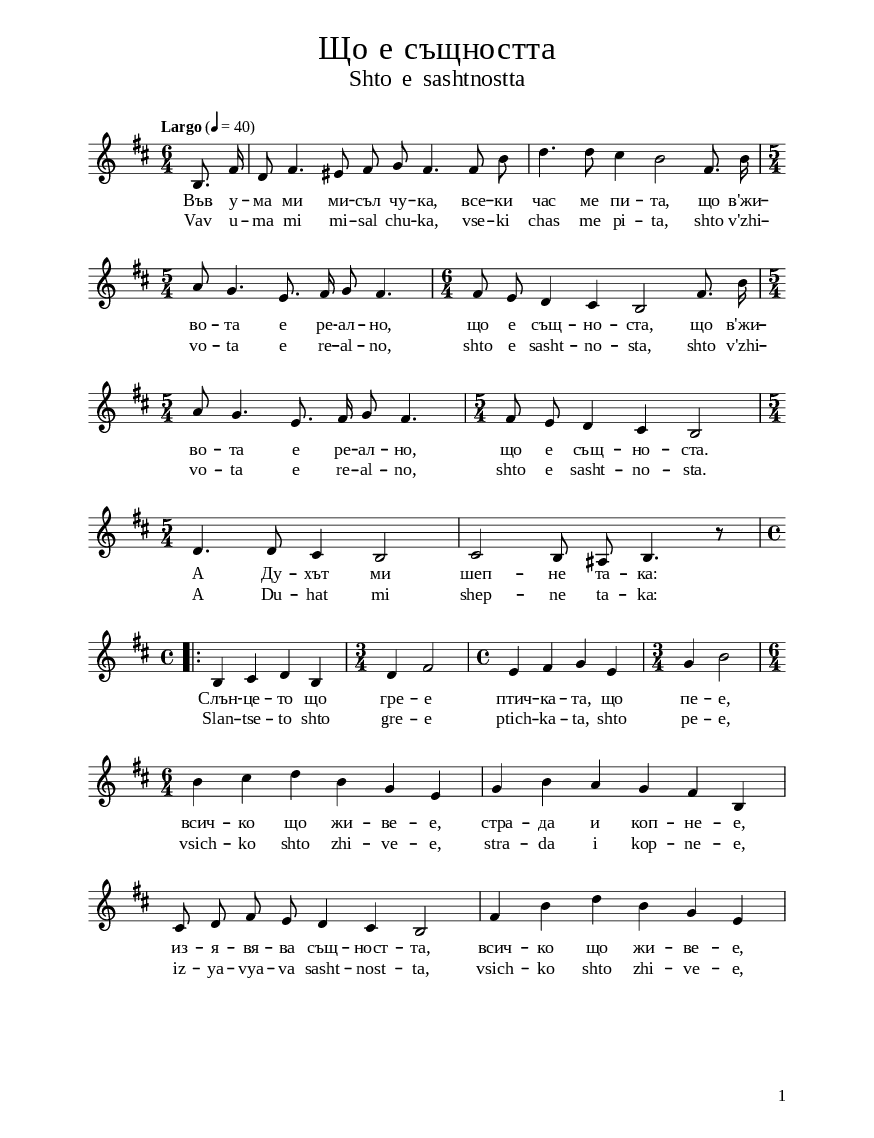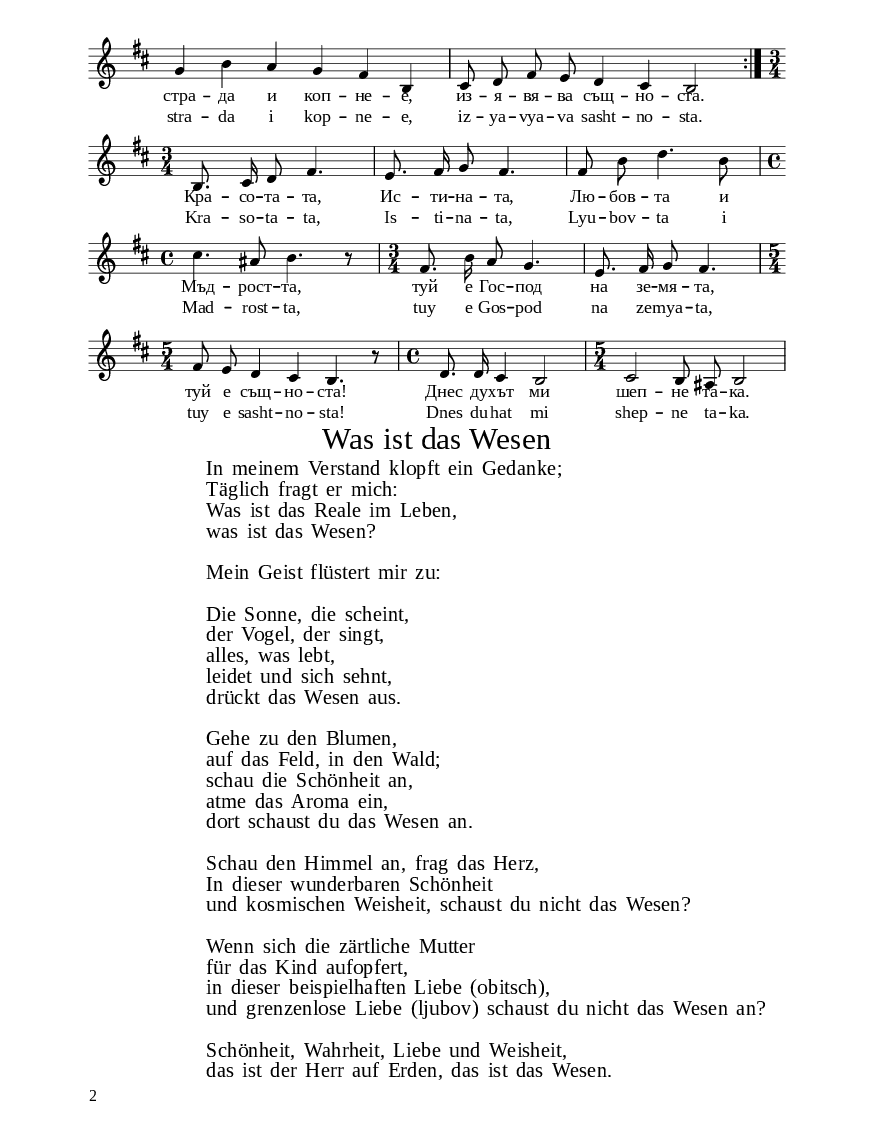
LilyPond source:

\version "2.18.2"

\paper {
  #(set-paper-size "a5")
}

\bookpart {
  \paper {
    print-all-headers = ##t
    print-page-number = ##t
    print-first-page-number = ##t

    % put page numbers on the bottom
    oddHeaderMarkup = \markup ""
    evenHeaderMarkup = \markup ""
    oddFooterMarkup = \markup
    \fill-line {
      ""
      \on-the-fly #print-page-number-check-first \fromproperty #'page:page-number-string
    }
    evenFooterMarkup = \markup
    \fill-line {
      \on-the-fly #print-page-number-check-first \fromproperty #'page:page-number-string
      ""
    }

    left-margin = 1.5\cm
    right-margin = 1.5\cm
    top-margin = 1.6\cm
    bottom-margin = 1.2\cm
    ragged-bottom = ##t % do not spread the staves to fill the whole vertical space

    % change lyrics and titles font (affects notes also)
    fonts =
    #(make-pango-font-tree
      "Times New Roman"
      "DejaVu Sans"
      "DejaVu Sans Mono"
      (/ (* staff-height pt) 3.6))

    % change distance between staves
    system-system-spacing =
    #'((basic-distance . 12)
       (minimum-distance . 6)
       (padding . 1)
       (stretchability . 12))
  }

  \header {
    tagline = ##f
  }

  \score{
    \layout {
      indent = 0.0\cm % remove first line indentation
      ragged-last = ##f % do not spread last line to fill the whole space
      \context {
        \Score
        \omit BarNumber %remove bar numbers
      } % context

      \context {
        % change staff size
        \Staff
        fontSize = #+0 % affects notes size only
        \override StaffSymbol #'staff-space = #(magstep -3)
        \override StaffSymbol #'thickness = #0.5
        \override BarLine #'hair-thickness = #1
        %\override StaffSymbol #'ledger-line-thickness = #'(0 . 0)
      }

      \context {
        % adjust space between staff and lyrics and between the two lyric lines
        \Lyrics
        \override VerticalAxisGroup.nonstaff-relatedstaff-spacing = #'((basic-distance . 4.5))
        \override VerticalAxisGroup.nonstaff-nonstaff-spacing = #'((minimum-distance . 2))
      }
    } % layout

    \new Voice \absolute {
      \clef treble
      \key d \major
      \time 6/4
      \tempo \markup {
        % make tempo note smaller
        \concat {
          "Largo " \normal-text { "(" }
          \teeny \general-align #Y #DOWN \note #"4" #0.8
          \normal-text { " = 40)" }
        }
      }
      \partial 4
      \autoBeamOff

      b8. fis'16| d'8 fis'4. eis'8 fis'8 g'8 fis'4. fis'8 b'8| d''4. d''8 cis''4 b'2 fis'8. b'16 | \break

      \time 5/4  a'8 g'4. e'8. fis'16 g'8 fis'4. | \time 6/4 fis'8 e'8 d'4 cis'4 b2 fis'8. b'16 \time 5/4 | \break

      \time 5/4  a'8 g'4. e'8. fis'16 g'8 fis'4. | \time 5/4 fis'8 e'8 d'4 cis'4 b2 | \break

      \time 5/4 d'4. d'8 cis'4 b2 | cis'2 b8 ais8 b4. r8 | \break
      
      \repeat volta 2 { 

      \time 4/4 b4 cis'4 d'4 b4 | \time 3/4 d'4 fis'2 | \time 4/4 e'4 fis' g' e' | \time 3/4 g'4 b'2  \break

      \time 6/4 b'4 cis''4 d'' b' g' e' | g' b' a' g' fis' b | \break

      cis'8 d' fis' e' d'4 cis' b2 | fis'4 b' d'' b' g' e' |\break \pageBreak

      g'4 b'4 a'4 g'4 fis'4 b |  cis'8 d' fis' e' d'4 cis'4 b2 | \break }

      \time 3/4 b8. cis'16 d'8 fis'4. | e'8. fis'16 g'8 fis'4. | fis'8 b'8 d''4. b'8| \break

      \time 4/4 cis''4. ais'8 b'4. r8 | \time 3/4 fis'8. b'16 a'8 g'4. | e'8. fis'16 g'8 fis'4. | \break

      \time 5/4	fis'8 e' d'4 cis' b4. r8| \time 4/4 d'8. d'16 cis'4 b2 | \time 5/4 cis'2 b8 ais8 b2 | \break


    }

    \addlyrics {
      Във у -- ма ми ми -- съл чу -- ка, все -- ки час ме пи -- та,
      що в'жи -- во -- та е ре -- ал -- но, що е същ -- но -- ста,
      що в'жи -- во -- та е ре -- ал -- но, що е същ -- но -- ста.
      А Ду -- хът ми шеп  -- не та  -- ка:

      Слън  -- це  -- то що гре -- е птич -- ка -- та, що пе -- е,

      всич -- ко що жи -- ве -- е, стра -- да и коп -- не -- е,

      из -- я -- вя -- ва  същ -- ност -- та,   всич -- ко що жи -- ве -- е, стра -- да и коп -- не -- е,

      из -- я -- вя -- ва същ -- но -- ста.

      Кра  -- со  -- та  -- та, Ис  -- ти  -- на  -- та, Лю -- бов  -- та и Мъд  -- рост  -- та,

      туй е Гос  -- под на зе  -- мя  -- та, туй е същ  -- но  -- ста! Днес ду  -- хът ми шеп  -- не та  -- ка.
    }

    \addlyrics {
      Vav u -- ma mi mi -- sal chu -- ka, vse -- ki chas me pi -- ta,
      shto v'zhi -- vo -- ta e re -- al -- no, shto e sasht -- no -- sta,
      shto v'zhi -- vo -- ta e re -- al -- no, shto e sasht -- no -- sta.

      A Du -- hat mi shep  -- ne ta  -- ka:

      Slan  -- tse  -- to shto gre -- e ptich -- ka -- ta, shto pe -- e,

      vsich -- ko shto zhi -- ve -- e, stra -- da i kop -- ne -- e,

      iz -- ya -- vya -- va  sasht -- nost -- ta,   vsich -- ko shto zhi -- ve -- e, stra -- da i kop -- ne -- e,

      iz -- ya -- vya -- va sasht -- no -- sta.

      Kra  -- so  -- ta  -- ta, Is  -- ti  -- na  -- ta, Lyu -- bov  -- ta i Mad  -- rost  -- ta,

      tuy e Gos  -- pod na ze  -- mya  -- ta, tuy e sasht  -- no  -- sta! Dnes du  -- hat mi shep  -- ne ta  -- ka.

      A Du -- hat mi shep  -- ne ta  -- ka:

    }

    \header {
      title = \markup \column \normal-text \fontsize #2.5 {
        \center-align
        \line { Що е същността }
        \vspace #-0.6
        \center-align
        \line \fontsize #-3 { Shto e sashtnostta }
        \vspace #-0.8
        \center-align
        \line \fontsize #-3 { " " }
      }
    }

    \midi{}

  } % score



  %\pageBreak

  % include foreign translation(s) of the song
  \version "2.22.0"

\markup \fill-line { \fontsize #6 "Was ist das Wesen" }
\markup \fontsize #+2.5 {
  \hspace #10
  \override #'(baseline-skip . 2)

  \column {
    \line { " " }


 \line { " "In meinem Verstand klopft ein Gedanke;}
 \line { " "Täglich fragt er mich:}
 \line { " "Was ist das Reale im Leben,}
 \line { " "was ist das Wesen?}
\line { " " }
 \line { " "Mein Geist flüstert mir zu:}
 \line { " " }
 \line { " "Die Sonne, die scheint, }
 \line { " "der Vogel, der singt,}
 \line { " "alles, was lebt,}
\line { " "leidet und sich sehnt,}
 \line { " "drückt das Wesen aus.}
 \line { " " }

 \line { " "Gehe zu den Blumen,}
 \line { " "auf das Feld, in den Wald;}
 \line { " "schau die Schönheit an, }
 \line { " "atme das Aroma ein,}
 \line { " "dort schaust du das Wesen an.}
 \line { " " }

 \line { " "Schau den Himmel an, frag das Herz,}
 \line { " "In dieser wunderbaren Schönheit}
 \line { " "und kosmischen Weisheit, schaust du nicht das Wesen?}
 \line { " " }

 \line { " "Wenn sich die zärtliche Mutter }
  \line { " "für das Kind aufopfert,}
 \line { " "in dieser beispielhaften Liebe (obitsch),}
 \line { " "und grenzenlose Liebe (ljubov) schaust du nicht das Wesen an?}
 \line { " " }

 \line { " "Schönheit, Wahrheit, Liebe und Weisheit,}
 \line { " "das ist der Herr auf Erden, das ist das Wesen.}

  }
}


} % bookpart
